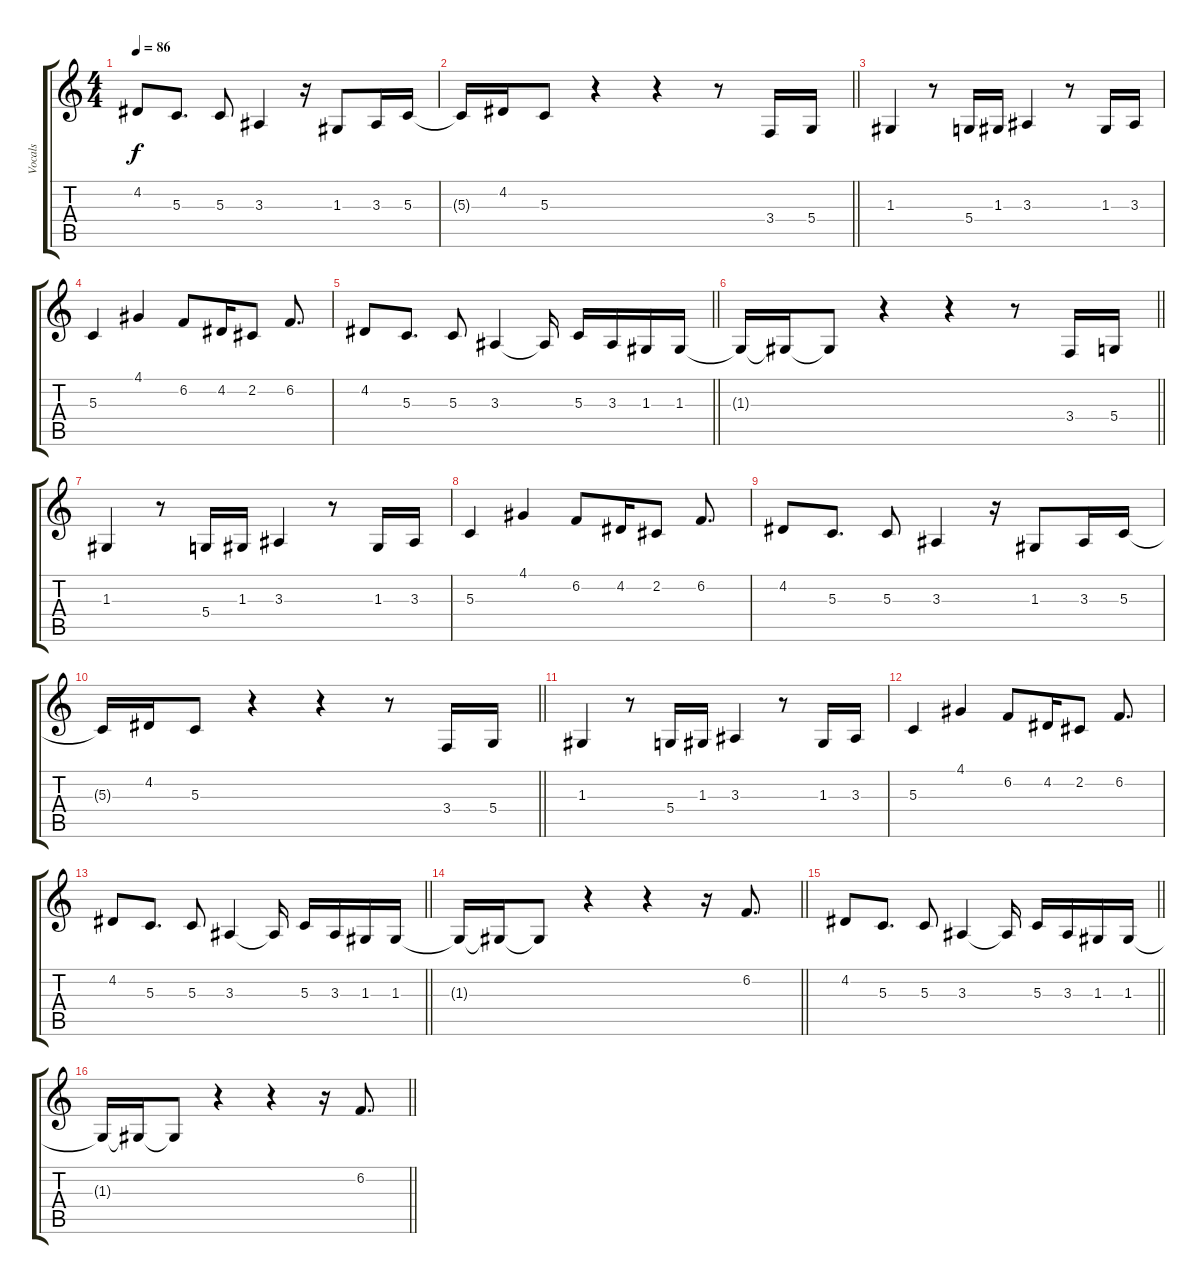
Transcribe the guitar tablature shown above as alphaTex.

\track ("Vocals" "Vocals") {instrument clarinet}
\staff {score tabs}
\tuning (E4 B3 G3 D3 A2 E2) {hide}
\ts (4 4)
\tempo 86
\clef g2
\ks c
4.2.8{dy f} 5.3.8{d} 5.3.8 3.3.4 r.16 1.3.8 3.3.16 5.3.16 |
\barLineRight lightlight
5.3{t}.16 4.2.16 5.3.8 r.4 r.4 r.8 3.4.16 5.4.16 |
1.3.4 r.8 5.4.16 1.3.16 3.3.4 r.8 1.3.16 3.3.16 |
5.3.4 4.1.4 6.2.8 4.2.16 2.2.8 6.2.8{d} |
\barLineRight lightlight
4.2.8 5.3.8{d} 5.3.8 3.3.4 3.3{t}.16 5.3.16 3.3.16 1.3.16 1.3.16 |
\barLineRight lightlight
1.3{t}.16 1.3{t}.16 1.3{t}.8 r.4 r.4 r.8 3.4.16 5.4.16 |
1.3.4 r.8 5.4.16 1.3.16 3.3.4 r.8 1.3.16 3.3.16 |
5.3.4 4.1.4 6.2.8 4.2.16 2.2.8 6.2.8{d} |
4.2.8 5.3.8{d} 5.3.8 3.3.4 r.16 1.3.8 3.3.16 5.3.16 |
\barLineRight lightlight
5.3{t}.16 4.2.16 5.3.8 r.4 r.4 r.8 3.4.16 5.4.16 |
1.3.4 r.8 5.4.16 1.3.16 3.3.4 r.8 1.3.16 3.3.16 |
5.3.4 4.1.4 6.2.8 4.2.16 2.2.8 6.2.8{d} |
\barLineRight lightlight
4.2.8 5.3.8{d} 5.3.8 3.3.4 3.3{t}.16 5.3.16 3.3.16 1.3.16 1.3.16 |
\barLineRight lightlight
1.3{t}.16 1.3{t}.16 1.3{t}.8 r.4 r.4 r.16 6.2.8{d} |
\barLineRight lightlight
4.2.8 5.3.8{d} 5.3.8 3.3.4 3.3{t}.16 5.3.16 3.3.16 1.3.16 1.3.16 |
\barLineRight lightlight
1.3{t}.16 1.3{t}.16 1.3{t}.8 r.4 r.4 r.16 6.2.8{d}
